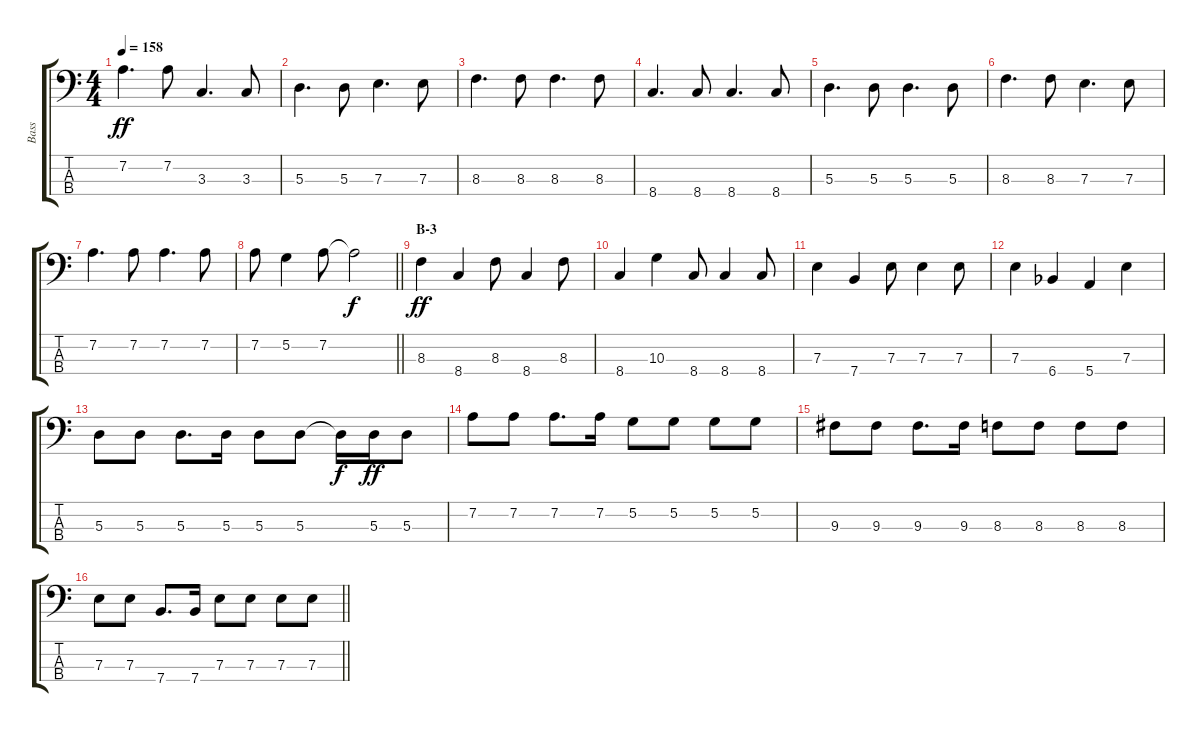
\track ("Bass" "Bass") {instrument electricbasspick}
\staff {score tabs}
\tuning (G2 D2 A1 E1) {hide}
\ts (4 4)
\tempo 158
\clef f4
\ks c
7.2.4{d dy ff} 7.2.8 3.3.4{d} 3.3.8 |
5.3.4{d} 5.3.8 7.3.4{d} 7.3.8 |
8.3.4{d} 8.3.8 8.3.4{d} 8.3.8 |
8.4.4{d} 8.4.8 8.4.4{d} 8.4.8 |
5.3.4{d} 5.3.8 5.3.4{d} 5.3.8 |
8.3.4{d} 8.3.8 7.3.4{d} 7.3.8 |
7.2.4{d} 7.2.8 7.2.4{d} 7.2.8 |
\barLineRight lightlight
7.2.8 5.2.4 7.2.8 7.2{t}.2{dy f} |
\section ("" "B-3")
8.3.4{dy ff} 8.4.4 8.3.8 8.4.4 8.3.8 |
8.4.4 10.3.4 8.4.8 8.4.4 8.4.8 |
7.3.4 7.4.4 7.3.8 7.3.4 7.3.8 |
7.3.4 6.4{acc b}.4 5.4.4 7.3.4 |
5.3.8 5.3.8 5.3.8{d} 5.3.16 5.3.8 5.3.8 5.3{t}.16{dy f} 5.3.16{dy ff} 5.3.8 |
7.2.8 7.2.8 7.2.8{d} 7.2.16 5.2.8 5.2.8 5.2.8 5.2.8 |
9.3.8 9.3.8 9.3.8{d} 9.3.16 8.3.8 8.3.8 8.3.8 8.3.8 |
\barLineRight lightlight
7.3.8 7.3.8 7.4.8{d} 7.4.16 7.3.8 7.3.8 7.3.8 7.3.8
